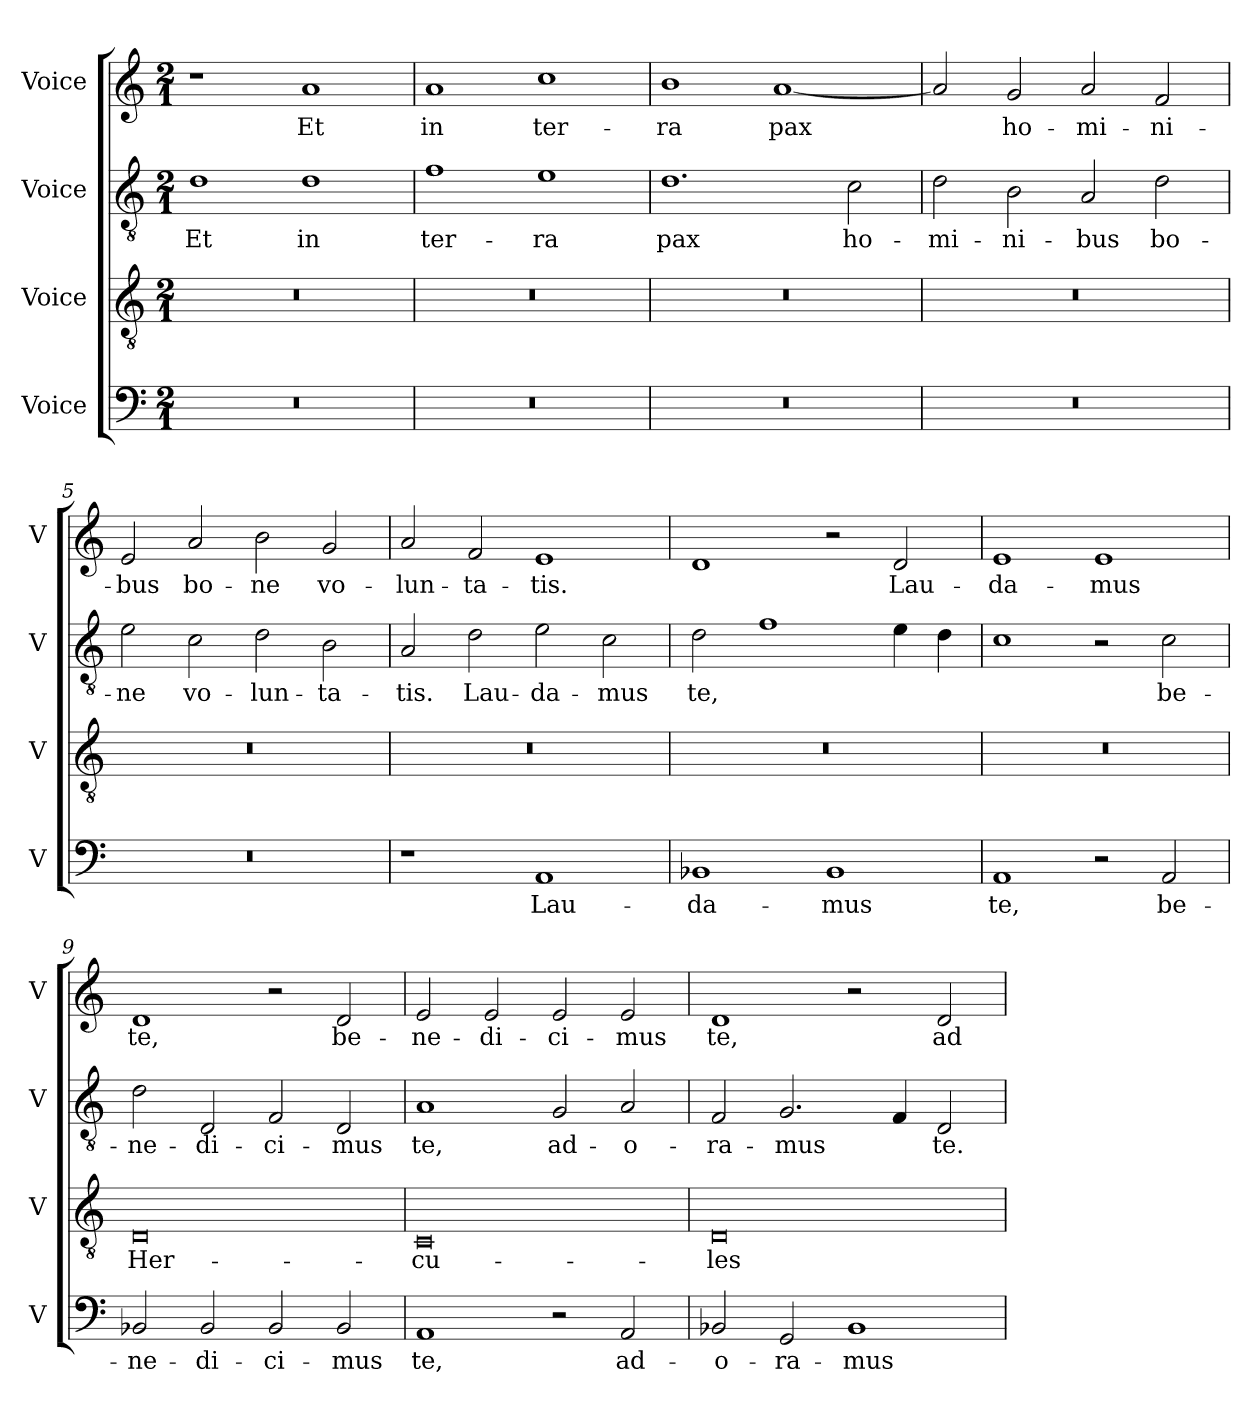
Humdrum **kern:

**kern	**text	**kern	**text	**kern	**text	**kern	**text
*part4	*part4	*part3	*part3	*part2	*part2	*part1	*part1
*staff4	*staff4	*staff3	*staff3	*staff2	*staff2	*staff1	*staff1
*I"Voice	*	*I"Voice	*	*I"Voice	*	*I"Voice	*
*I'V	*	*I'V	*	*I'V	*	*I'V	*
*clefF4	*	*clefGv2	*	*clefGv2	*	*clefG2	*
*k[]	*	*k[]	*	*k[]	*	*k[]	*
*M2/1	*	*M2/1	*	*M2/1	*	*M2/1	*
=1	=1	=1	=1	=1	=1	=1	=1
!	!	!	!	!	!LO:LY:b	!	!
0r	.	0r	.	1d	Et	1r	.
!	!	!	!	!	!LO:LY:b	!	!LO:LY:b
.	.	.	.	1d	in	1a	Et
=2	=2	=2	=2	=2	=2	=2	=2
!	!	!	!	!	!LO:LY:b	!	!LO:LY:b
0r	.	0r	.	1f	ter-	1a	in
!	!	!	!	!	!LO:LY:b	!	!LO:LY:b
.	.	.	.	1e	-ra	1cc	ter-
=3	=3	=3	=3	=3	=3	=3	=3
!	!	!	!	!	!LO:LY:b	!	!LO:LY:b
0r	.	0r	.	1.d	pax	1b	-ra
!	!	!	!	!	!	!	!LO:LY:b
.	.	.	.	.	.	[1a	pax
!	!	!	!	!	!LO:LY:b	!	!
.	.	.	.	2c\	ho-	.	.
=4	=4	=4	=4	=4	=4	=4	=4
!	!	!	!	!	!LO:LY:b	!	!
0r	.	0r	.	2d\	-mi-	2a/]	.
!	!	!	!	!	!LO:LY:b	!	!LO:LY:b
.	.	.	.	2B\	-ni-	2g/	ho-
!	!	!	!	!	!LO:LY:b	!	!LO:LY:b
.	.	.	.	2A/	-bus	2a/	-mi-
!	!	!	!	!	!LO:LY:b	!	!LO:LY:b
.	.	.	.	2d\	bo-	2f/	-ni-
=5	=5	=5	=5	=5	=5	=5	=5
!	!	!	!	!	!LO:LY:b	!	!LO:LY:b
0r	.	0r	.	2e\	-ne	2e/	-bus
!	!	!	!	!	!LO:LY:b	!	!LO:LY:b
.	.	.	.	2c\	vo-	2a/	bo-
!	!	!	!	!	!LO:LY:b	!	!LO:LY:b
.	.	.	.	2d\	-lun-	2b\	-ne
!	!	!	!	!	!LO:LY:b	!	!LO:LY:b
.	.	.	.	2B\	-ta-	2g/	vo-
=6	=6	=6	=6	=6	=6	=6	=6
!	!	!	!	!	!LO:LY:b	!	!LO:LY:b
1r	.	0r	.	2A/	-tis.	2a/	-lun-
!	!	!	!	!	!LO:LY:b	!	!LO:LY:b
.	.	.	.	2d\	Lau-	2f/	-ta-
!	!LO:LY:b	!	!	!	!LO:LY:b	!	!LO:LY:b
1AA	Lau-	.	.	2e\	-da-	1e	-tis.
!	!	!	!	!	!LO:LY:b	!	!
.	.	.	.	2c\	-mus	.	.
!!LO:LB:g=z
=7	=7	=7	=7	=7	=7	=7	=7
!	!LO:LY:b	!	!	!	!LO:LY:b	!	!
1BB-X	-da-	0r	.	2d\	te,	1d	.
.	.	.	.	1f	.	.	.
!	!LO:LY:b	!	!	!	!	!	!
1BB-	-mus	.	.	.	.	2r	.
!	!	!	!	!	!	!	!LO:LY:b
.	.	.	.	4e\	.	2d/	Lau-
.	.	.	.	4d\	.	.	.
=8	=8	=8	=8	=8	=8	=8	=8
!	!LO:LY:b	!	!	!	!	!	!LO:LY:b
1AA	te,	0r	.	1c	.	1e	-da-
!	!	!	!	!	!	!	!LO:LY:b
2r	.	.	.	2r	.	1e	-mus
!	!LO:LY:b	!	!	!	!LO:LY:b	!	!
2AA/	be-	.	.	2c\	be-	.	.
=9	=9	=9	=9	=9	=9	=9	=9
!	!LO:LY:b	!	!LO:LY:b	!	!LO:LY:b	!	!LO:LY:b
2BB-X/	-ne-	0D	Her-	2d\	-ne-	1d	te,
!	!LO:LY:b	!	!	!	!LO:LY:b	!	!
2BB-/	-di-	.	.	2D/	-di-	.	.
!	!LO:LY:b	!	!	!	!LO:LY:b	!	!
2BB-/	-ci-	.	.	2F/	-ci-	2r	.
!	!LO:LY:b	!	!	!	!LO:LY:b	!	!LO:LY:b
2BB-/	-mus	.	.	2D/	-mus	2d/	be-
=10	=10	=10	=10	=10	=10	=10	=10
!	!LO:LY:b	!	!LO:LY:b	!	!LO:LY:b	!	!LO:LY:b
1AA	te,	0C	-cu-	1A	te,	2e/	-ne-
!	!	!	!	!	!	!	!LO:LY:b
.	.	.	.	.	.	2e/	-di-
!	!	!	!	!	!LO:LY:b	!	!LO:LY:b
2r	.	.	.	2G/	ad-	2e/	-ci-
!	!LO:LY:b	!	!	!	!LO:LY:b	!	!LO:LY:b
2AA/	ad-	.	.	2A/	-o-	2e/	-mus
=11	=11	=11	=11	=11	=11	=11	=11
!	!LO:LY:b	!	!LO:LY:b	!	!LO:LY:b	!	!LO:LY:b
2BB-X/	-o-	0D	-les	2F/	-ra-	1d	te,
!	!LO:LY:b	!	!	!	!LO:LY:b	!	!
2GG/	-ra-	.	.	2.G/	-mus	.	.
!	!LO:LY:b	!	!	!	!	!	!
1BB-	-mus	.	.	.	.	2r	.
.	.	.	.	4F/	.	.	.
!	!	!	!	!	!LO:LY:b	!	!LO:LY:b
.	.	.	.	2D/	te.	2d/	ad-
=	=	=	=	=	=	=	=
*-	*-	*-	*-	*-	*-	*-	*-
